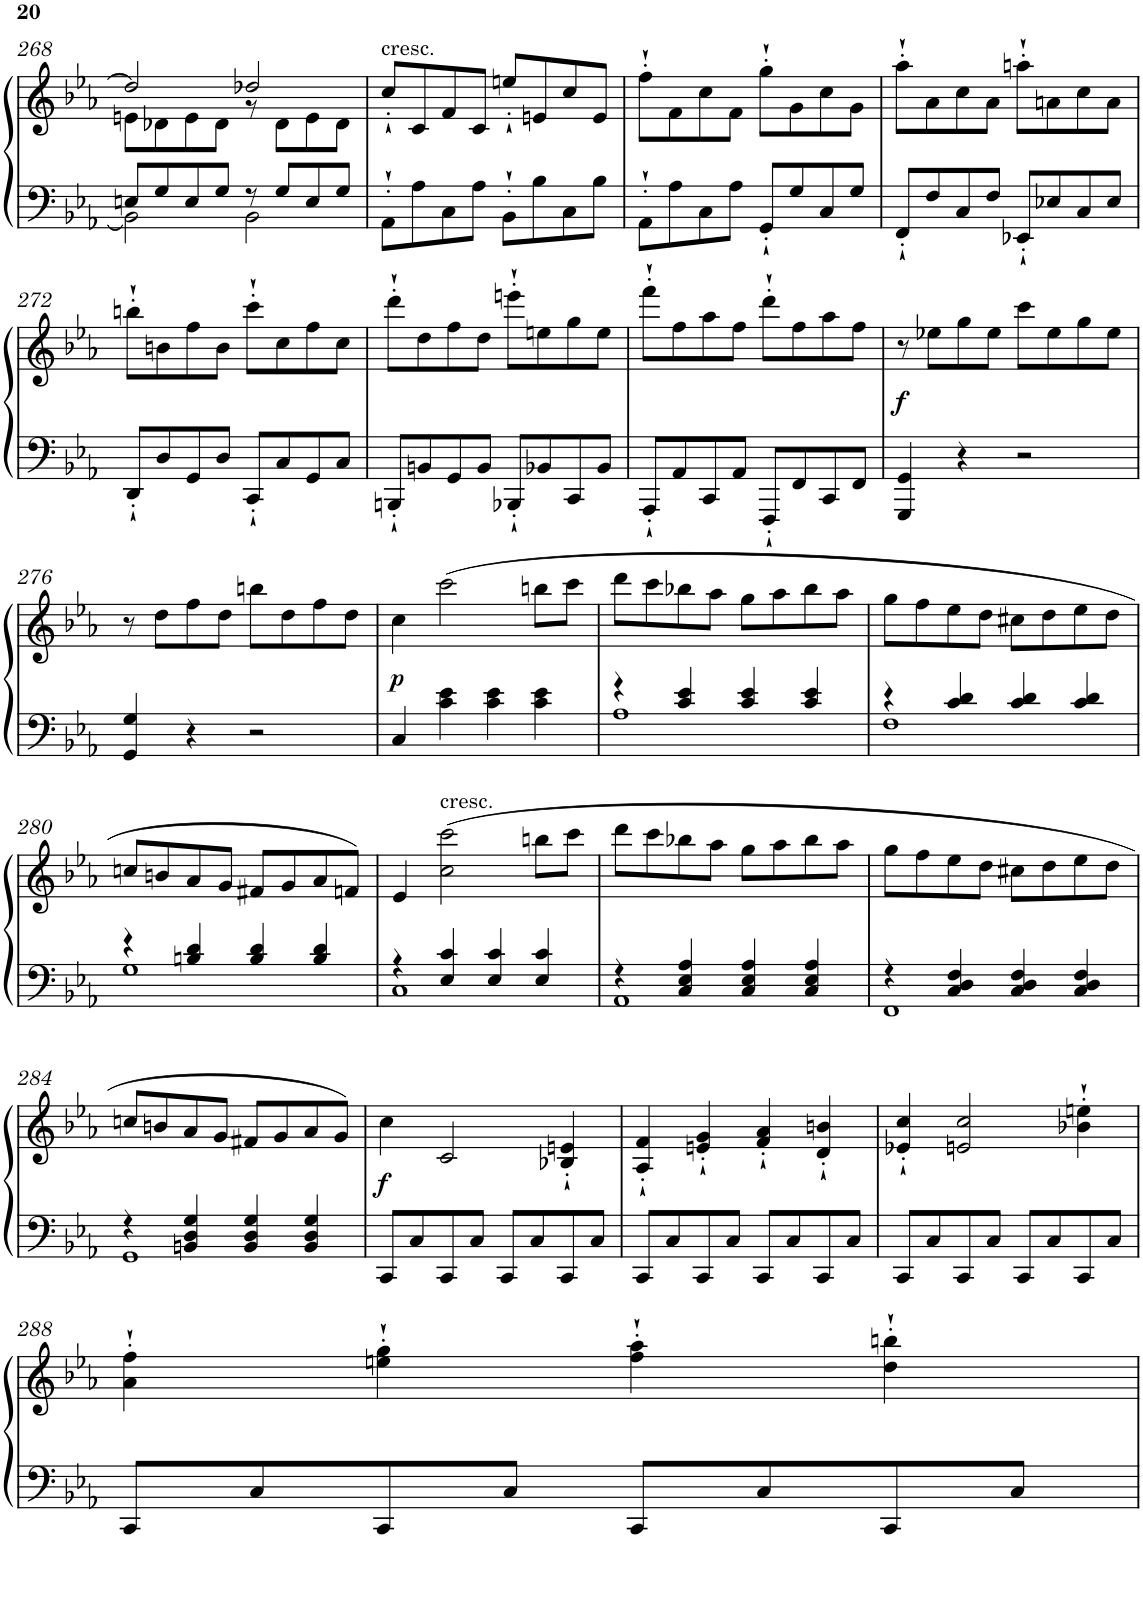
**kern	**kern	**dynam
*part1	*part1	*part1
*staff2	*staff1	*staff1/2
*I"Piano	*	*
*I'Pno	*	*
!!LO:PB:g=z
*clefF4	*clefG2	*
*k[b-e-a-]	*k[b-e-a-]	*
*E-:	*E-:	*
*M2/2	*M2/2	*
*met(c|)	*met(c|)	*
=268	=268	=268
*^	*^	*
8En/L	2BB-\]	2dd-/]	8en\L	.
8G/	.	.	8d-X\	.
8E/	.	.	8e\	.
8G/J	.	.	8d-\J	.
8r	2BB-\	2dd-X/	8r	.
8G/L	.	.	8d-\L	.
8E/	.	.	8e\	.
8G/J	.	.	8d-\J	.
*v	*v	*	*	*
=269	=269	=269	=269
!	!LO:TX:a:t=cresc.	!	!
*	*v	*v	*
8AA-'`\L	8cc'`/L	.
8A-\	8c/	.
8C\	8f/	.
8A-\J	8c/J	.
8BB-'`\L	8een'`/L	.
8B-\	8en/	.
8C\	8cc/	.
8B-\J	8e/J	.
=270	=270	=270
8AA-'`\L	8ff'`\L	.
8A-\	8f\	.
8C\	8cc\	.
8A-\J	8f\J	.
8GG'`/L	8gg'`\L	.
8G/	8g\	.
8C/	8cc\	.
8G/J	8g\J	.
=271	=271	=271
8FF'`/L	8aa-'`\L	.
8F/	8a-\	.
8C/	8cc\	.
8F/J	8a-\J	.
8EE-X'`/L	8aan'`\L	.
8E-X/	8an\	.
8C/	8cc\	.
8E-/J	8a\J	.
!!LO:LB:g=z
=272	=272	=272
8DD'`/L	8bbn'`\L	.
8D/	8bn\	.
8GG/	8ff\	.
8D/J	8b\J	.
8CC'`/L	8ccc'`\L	.
8C/	8cc\	.
8GG/	8ff\	.
8C/J	8cc\J	.
=273	=273	=273
8BBBn'`/L	8ddd'`\L	.
8BBn/	8dd\	.
8GG/	8ff\	.
8BB/J	8dd\J	.
8BBB-X'`/L	8eeen'`\L	.
8BB-X/	8een\	.
8CC/	8gg\	.
8BB-/J	8ee\J	.
=274	=274	=274
8AAA-'`/L	8fff'`\L	.
8AA-/	8ff\	.
8CC/	8aa-\	.
8AA-/J	8ff\J	.
8FFF'`/L	8ddd'`\L	.
8FF/	8ff\	.
8CC/	8aa-\	.
8FF/J	8ff\J	.
=275	=275	=275
!	!	!LO:DY:b
4GGG/ 4GG/	8r	f
.	8ee-X\L	.
4r	8gg\	.
.	8ee-\J	.
2r	8ccc\L	.
.	8ee-\	.
.	8gg\	.
.	8ee-\J	.
!!LO:LB:g=z
=276	=276	=276
4GG/ 4G/	8r	.
.	8dd\L	.
4r	8ff\	.
.	8dd\J	.
2r	8bbn\L	.
.	8dd\	.
.	8ff\	.
.	8dd\J	.
=277	=277	=277
!	!	!LO:DY:b
4C/	4cc\	p
4c\ 4e-\	(>2ccc\	.
4c\ 4e-\	.	.
4c\ 4e-\	8bbn\L	.
.	8ccc\J	.
=278	=278	=278
*^	*	*
4r	1A-	8ddd\L	.
.	.	8ccc\	.
4c/ 4e-/	.	8bb-X\	.
.	.	8aa-\J	.
4c/ 4e-/	.	8gg\L	.
.	.	8aa-\	.
4c/ 4e-/	.	8bb-\	.
.	.	8aa-\J	.
=279	=279	=279	=279
4r	1F	8gg\L	.
.	.	8ff\	.
4c/ 4d/	.	8ee-\	.
.	.	8dd\J	.
4c/ 4d/	.	8cc#X\L	.
.	.	8dd\	.
4c/ 4d/	.	8ee-\	.
.	.	8dd\J	.
!!LO:LB:g=z
=280	=280	=280	=280
4r	1G	8ccn/L	.
.	.	8bn/	.
4Bn/ 4d/	.	8a-/	.
.	.	8g/J	.
4B/ 4d/	.	8f#X/L	.
.	.	8g/	.
4B/ 4d/	.	8a-/	.
.	.	8fn/J)	.
=281	=281	=281	=281
4r	1C	4e-/	.
!	!	!LO:TX:a:t=cresc.	!
4E-/ 4c/	.	(>2cc\ 2ccc\	.
4E-/ 4c/	.	.	.
4E-/ 4c/	.	8bbn\L	.
.	.	8ccc\J	.
=282	=282	=282	=282
4r	1AA-	8ddd\L	.
.	.	8ccc\	.
4C/ 4E-/ 4A-/	.	8bb-X\	.
.	.	8aa-\J	.
4C/ 4E-/ 4A-/	.	8gg\L	.
.	.	8aa-\	.
4C/ 4E-/ 4A-/	.	8bb-\	.
.	.	8aa-\J	.
=283	=283	=283	=283
4r	1FF	8gg\L	.
.	.	8ff\	.
4C/ 4D/ 4F/	.	8ee-\	.
.	.	8dd\J	.
4C/ 4D/ 4F/	.	8cc#X\L	.
.	.	8dd\	.
4C/ 4D/ 4F/	.	8ee-\	.
.	.	8dd\J	.
!!LO:LB:g=z
=284	=284	=284	=284
4r	1GG	8ccn/L	.
.	.	8bn/	.
4BBn/ 4D/ 4G/	.	8a-/	.
.	.	8g/J	.
4BB/ 4D/ 4G/	.	8f#X/L	.
.	.	8g/	.
4BB/ 4D/ 4G/	.	8a-/	.
.	.	8g/J)	.
*v	*v	*	*
=285	=285	=285
!	!	!LO:DY:b
8CC/L	4cc\	f
8C/	.	.
8CC/	2c/	.
8C/J	.	.
8CC/L	.	.
8C/	.	.
8CC/	4B-X/'` 4en/'`	.
8C/J	.	.
=286	=286	=286
8CC/L	4A-/'` 4f/'`	.
8C/	.	.
8CC/	4en/'` 4g/'`	.
8C/J	.	.
8CC/L	4f/'` 4a-/'`	.
8C/	.	.
8CC/	4d/'` 4bn/'`	.
8C/J	.	.
=287	=287	=287
8CC/L	4e-X/'` 4cc/'`	.
8C/	.	.
8CC/	2en/ 2cc/	.
8C/J	.	.
8CC/L	.	.
8C/	.	.
8CC/	4b-X\'` 4een\'`	.
8C/J	.	.
!!LO:LB:g=z
=288	=288	=288
8CC/L	4a-\'` 4ff\'`	.
8C/	.	.
8CC/	4een\'` 4gg\'`	.
8C/J	.	.
8CC/L	4ff\'` 4aa-\'`	.
8C/	.	.
8CC/	4dd\'` 4bbn\'`	.
8C/J	.	.
=	=	=
*-	*-	*-
